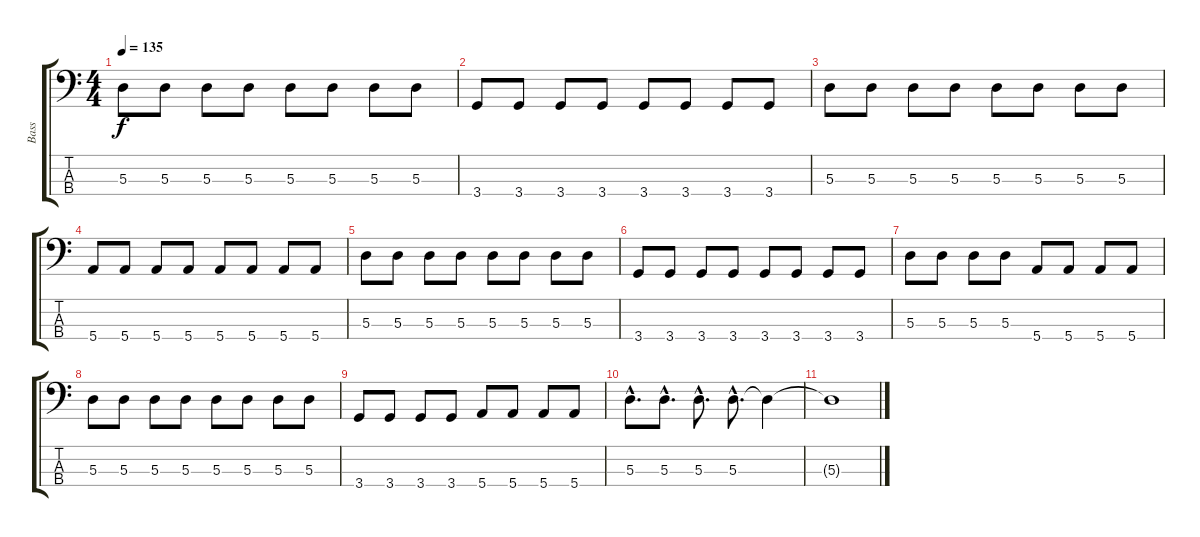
\track ("Bass" "Bass") {instrument electricbassfinger}
\staff {score tabs}
\tuning (G2 D2 A1 E1) {hide}
\ts (4 4)
\tempo 135
\clef f4
\ks c
5.3.8{dy f} 5.3.8 5.3.8 5.3.8 5.3.8 5.3.8 5.3.8 5.3.8 |
3.4.8 3.4.8 3.4.8 3.4.8 3.4.8 3.4.8 3.4.8 3.4.8 |
5.3.8 5.3.8 5.3.8 5.3.8 5.3.8 5.3.8 5.3.8 5.3.8 |
5.4.8 5.4.8 5.4.8 5.4.8 5.4.8 5.4.8 5.4.8 5.4.8 |
5.3.8 5.3.8 5.3.8 5.3.8 5.3.8 5.3.8 5.3.8 5.3.8 |
3.4.8 3.4.8 3.4.8 3.4.8 3.4.8 3.4.8 3.4.8 3.4.8 |
5.3.8 5.3.8 5.3.8 5.3.8 5.4.8 5.4.8 5.4.8 5.4.8 |
5.3.8 5.3.8 5.3.8 5.3.8 5.3.8 5.3.8 5.3.8 5.3.8 |
3.4.8 3.4.8 3.4.8 3.4.8 5.4.8 5.4.8 5.4.8 5.4.8 |
5.3{hac}.8{d} 5.3{hac}.8{d} 5.3{hac}.8{d} 5.3{hac}.8{d volume 0} 5.3{t}.4 |
5.3{t}.1
